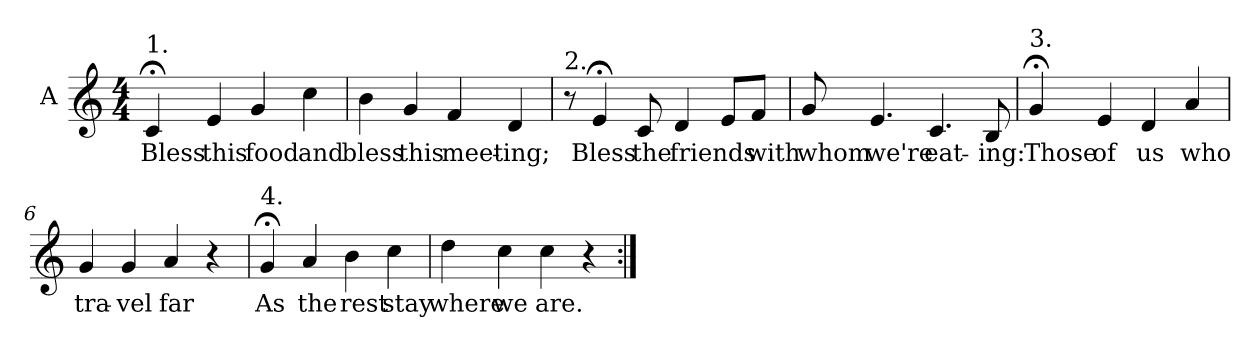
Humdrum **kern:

**kern	**text
*part1	*part1
*staff1	*staff1
*I"A	*
*clefG2	*
*k[]	*
*C:	*
*M4/4	*
=1	=1
!LO:TX:a:t=1.	!
!	!LO:LY:b
4c;/	Bless
!	!LO:LY:b
4e/	this
!	!LO:LY:b
4g/	food
!	!LO:LY:b
4cc\	and
=2	=2
!	!LO:LY:b
4b\	bless
!	!LO:LY:b
4g/	this
!	!LO:LY:b
4f/	meet-
!	!LO:LY:b
4d/	-ing;
=3	=3
!LO:TX:a:t=2.	!
8r	.
!	!LO:LY:b
4e;/	Bless
!	!LO:LY:b
8c/	the
!	!LO:LY:b
4d/	friends
8e/L	.
!	!LO:LY:b
8f/J	with
=4	=4
!	!LO:LY:b
8g/	whom
!	!LO:LY:b
4.e/	we're
!	!LO:LY:b
4.c/	eat-
!	!LO:LY:b
8B/	-ing:
=5	=5
!LO:TX:a:t=3.	!
!	!LO:LY:b
4g;/	Those
!	!LO:LY:b
4e/	of
!	!LO:LY:b
4d/	us
!	!LO:LY:b
4a/	who
!!LO:LB:g=z
=6	=6
!	!LO:LY:b
4g/	tra-
!	!LO:LY:b
4g/	-vel
!	!LO:LY:b
4a/	far
4r	.
=7	=7
!LO:TX:a:t=4.	!
!	!LO:LY:b
4g;/	As
!	!LO:LY:b
4a/	the
!	!LO:LY:b
4b\	rest
!	!LO:LY:b
4cc\	stay
=8	=8
!	!LO:LY:b
4dd\	where
!	!LO:LY:b
4cc\	we
!	!LO:LY:b
4cc\	are.
4r	.
=:|!	=:|!
*-	*-
